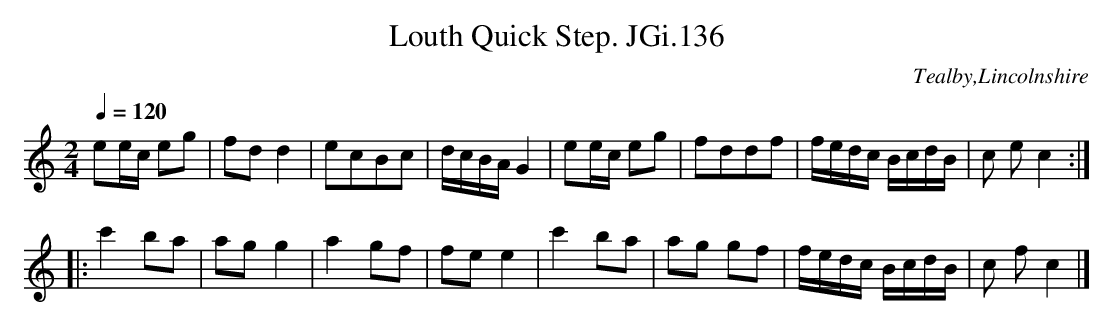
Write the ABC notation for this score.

X:1
T:Louth Quick Step. JGi.136
L:1/8
M:2/4
O:Tealby,Lincolnshire
Q:1/4=120
K:C
ee/c/ eg|fdd2|ecBc|d/c/B/A/G2|ee/c/ eg|fddf|f/e/d/c/ B/c/d/B/|c ec2:|
|:c'2ba|agg2|a2gf|fee2|c'2ba|ag gf|f/e/d/c/ B/c/d/B/|c f c2|]
